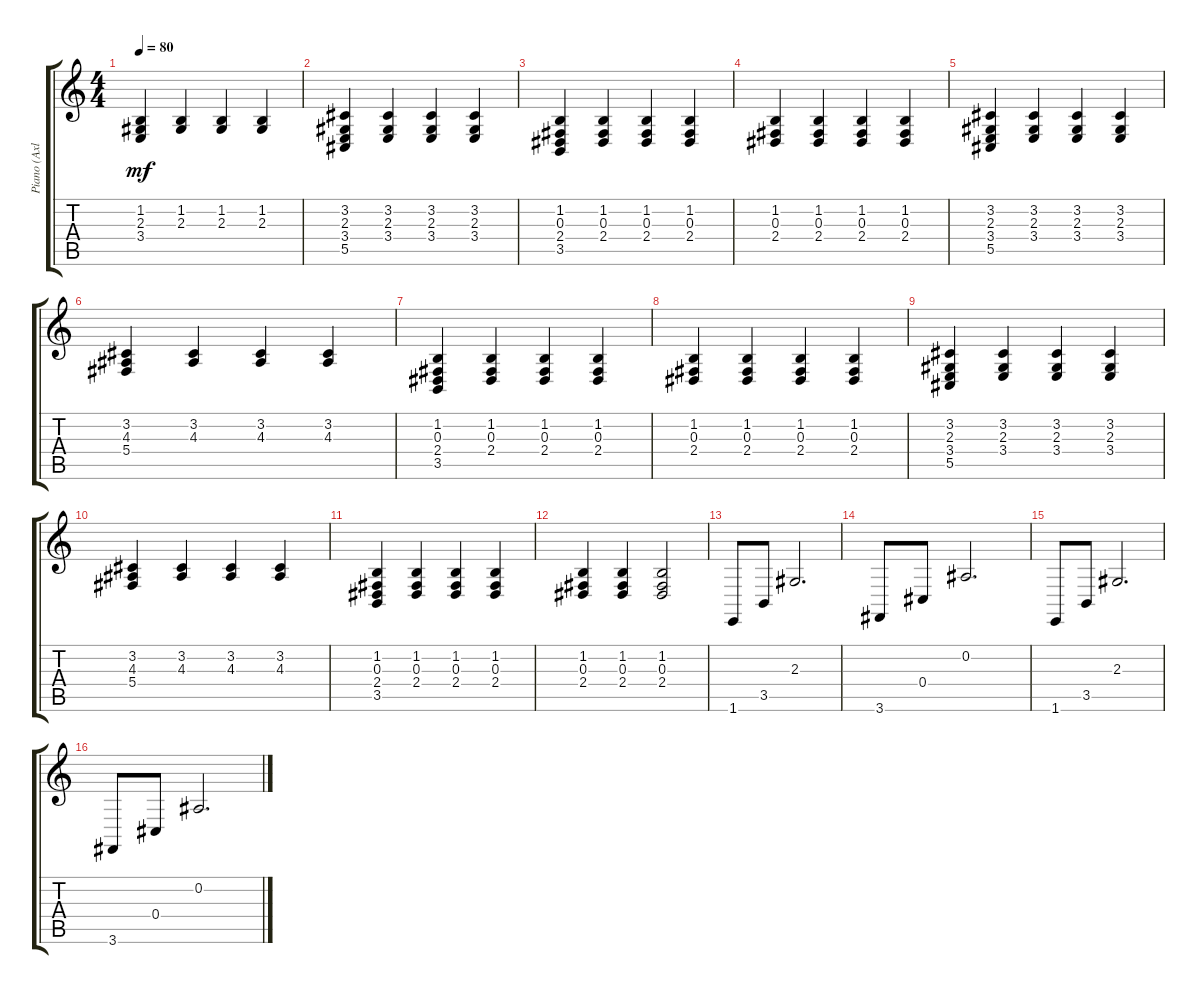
\track ("Piano (Axl)" "Piano (Axl") {instrument acousticgrandpiano}
\staff {score tabs}
\tuning (Eb4 Bb3 Gb3 Db3 Ab2 Eb2) {hide}
\ts (4 4)
\tempo 80
\clef g2
\ks c
(1.2 2.3 3.4).4{dy mf} (1.2 2.3).4 (1.2 2.3).4 (1.2 2.3).4 |
(3.2 2.3 3.4 5.5).4 (3.2 2.3 3.4).4 (3.2 2.3 3.4).4 (3.2 2.3 3.4).4 |
(1.2 0.3 2.4 3.5).4 (1.2 0.3 2.4).4 (1.2 0.3 2.4).4 (1.2 0.3 2.4).4 |
(1.2 0.3 2.4).4 (1.2 0.3 2.4).4 (1.2 0.3 2.4).4 (1.2 0.3 2.4).4 |
(3.2 2.3 3.4 5.5).4 (3.2 2.3 3.4).4 (3.2 2.3 3.4).4 (3.2 2.3 3.4).4 |
(3.2 4.3 5.4).4 (3.2 4.3).4 (3.2 4.3).4 (3.2 4.3).4 |
(1.2 0.3 2.4 3.5).4 (1.2 0.3 2.4).4 (1.2 0.3 2.4).4 (1.2 0.3 2.4).4 |
(1.2 0.3 2.4).4 (1.2 0.3 2.4).4 (1.2 0.3 2.4).4 (1.2 0.3 2.4).4 |
(3.2 2.3 3.4 5.5).4 (3.2 2.3 3.4).4 (3.2 2.3 3.4).4 (3.2 2.3 3.4).4 |
(3.2 4.3 5.4).4 (3.2 4.3).4 (3.2 4.3).4 (3.2 4.3).4 |
(1.2 0.3 2.4 3.5).4 (1.2 0.3 2.4).4 (1.2 0.3 2.4).4 (1.2 0.3 2.4).4 |
(1.2 0.3 2.4).4 (1.2 0.3 2.4).4 (1.2 0.3 2.4).2 |
1.6.8 3.5.8 2.3.2{d} |
3.6.8 0.4.8 0.2.2{d} |
1.6.8 3.5.8 2.3.2{d} |
3.6.8 0.4.8 0.2.2{d}
